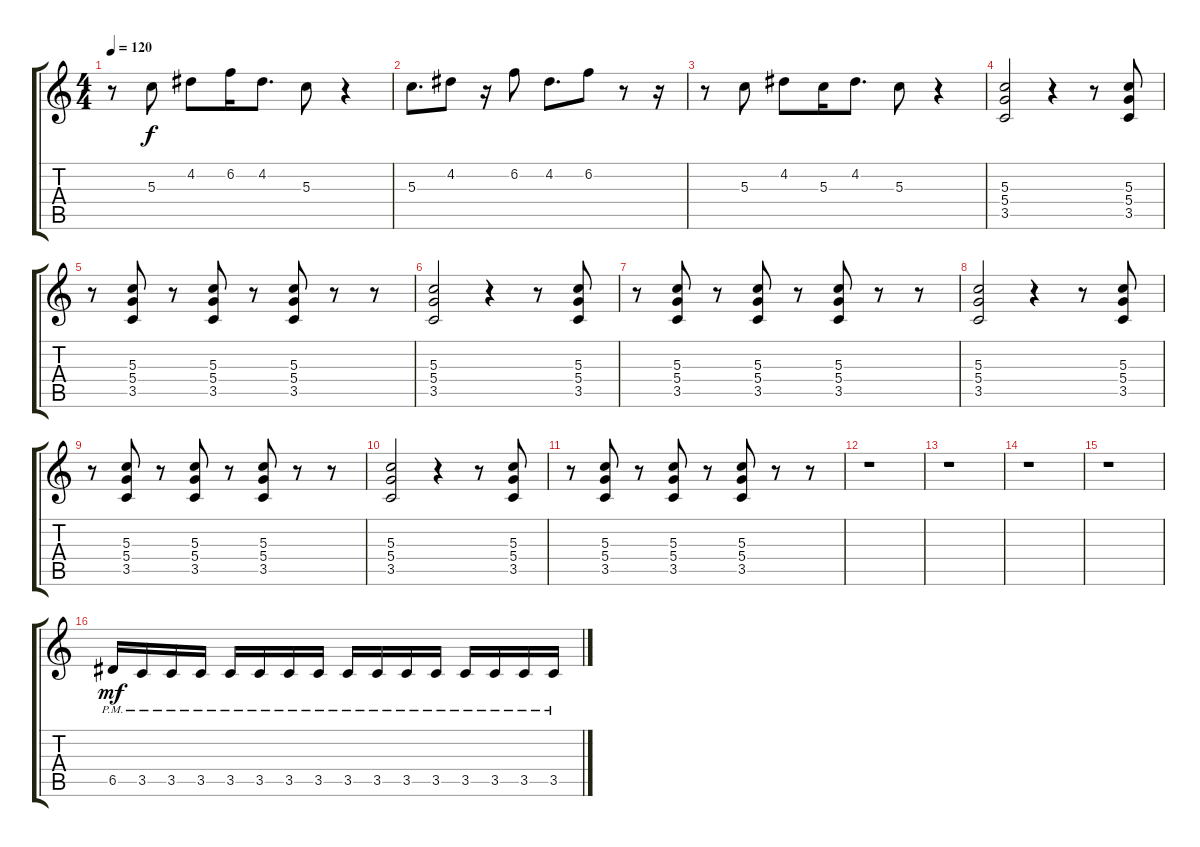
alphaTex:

\track "" {instrument distortionguitar}
\staff {score tabs}
\tuning (E4 B3 G3 D3 A2 E2) {hide}
\ts (4 4)
\tempo 120
\clef g2
\ks c
r.8{dy f} 5.3.8 4.2.8 6.2.16 4.2.8{d} 5.3.8 r.4 |
5.3.8{d} 4.2.8 r.16 6.2.8 4.2.8{d} 6.2.8 r.8 r.16 |
r.8 5.3.8 4.2.8 5.3.16 4.2.8{d} 5.3.8 r.4 |
(5.3 5.4 3.5).2 r.4 r.8 (5.3 5.4 3.5).8 |
r.8 (5.3 5.4 3.5).8 r.8 (5.3 5.4 3.5).8 r.8 (5.3 5.4 3.5).8 r.8 r.8 |
(5.3 5.4 3.5).2 r.4 r.8 (5.3 5.4 3.5).8 |
r.8 (5.3 5.4 3.5).8 r.8 (5.3 5.4 3.5).8 r.8 (5.3 5.4 3.5).8 r.8 r.8 |
(5.3 5.4 3.5).2 r.4 r.8 (5.3 5.4 3.5).8 |
r.8 (5.3 5.4 3.5).8 r.8 (5.3 5.4 3.5).8 r.8 (5.3 5.4 3.5).8 r.8 r.8 |
(5.3 5.4 3.5).2 r.4 r.8 (5.3 5.4 3.5).8 |
r.8 (5.3 5.4 3.5).8 r.8 (5.3 5.4 3.5).8 r.8 (5.3 5.4 3.5).8 r.8 r.8 |
r.1 |
r.1 |
r.1 |
r.1 |
6.5{pm}.16{dy mf} 3.5{pm}.16 3.5{pm}.16 3.5{pm}.16 3.5{pm}.16 3.5{pm}.16 3.5{pm}.16 3.5{pm}.16 3.5{pm}.16 3.5{pm}.16 3.5{pm}.16 3.5{pm}.16 3.5{pm}.16 3.5{pm}.16 3.5{pm}.16 3.5{pm}.16
